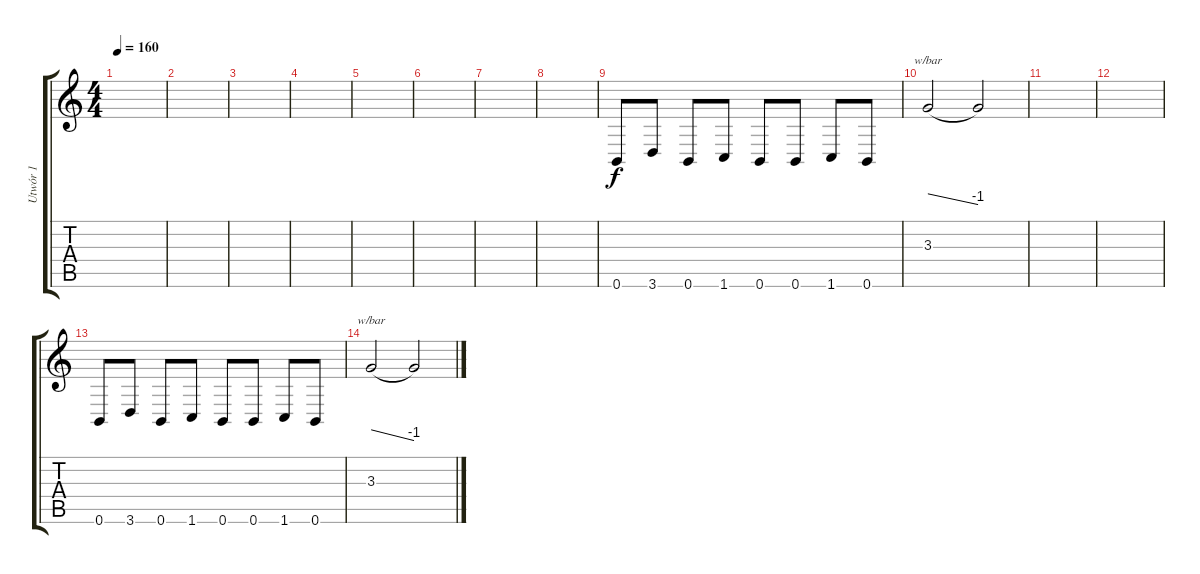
\track ("Utwór 1" "Utwór 1") {instrument distortionguitar}
\staff {score tabs}
\tuning (Db4 Ab3 E3 B2 Gb2 B1) {hide}
\ts (4 4)
\tempo 160
\clef g2
\ks c
|
|
|
|
|
|
|
|
0.6.8 3.6.8 0.6.8 1.6.8 0.6.8 0.6.8 1.6.8 0.6.8 |
3.3.2{tbe (dive default 0 0 60 -4)} 3.3{t}.2 |
|
|
0.6.8 3.6.8 0.6.8 1.6.8 0.6.8 0.6.8 1.6.8 0.6.8 |
3.3.2{tbe (dive default 0 0 60 -4)} 3.3{t}.2
